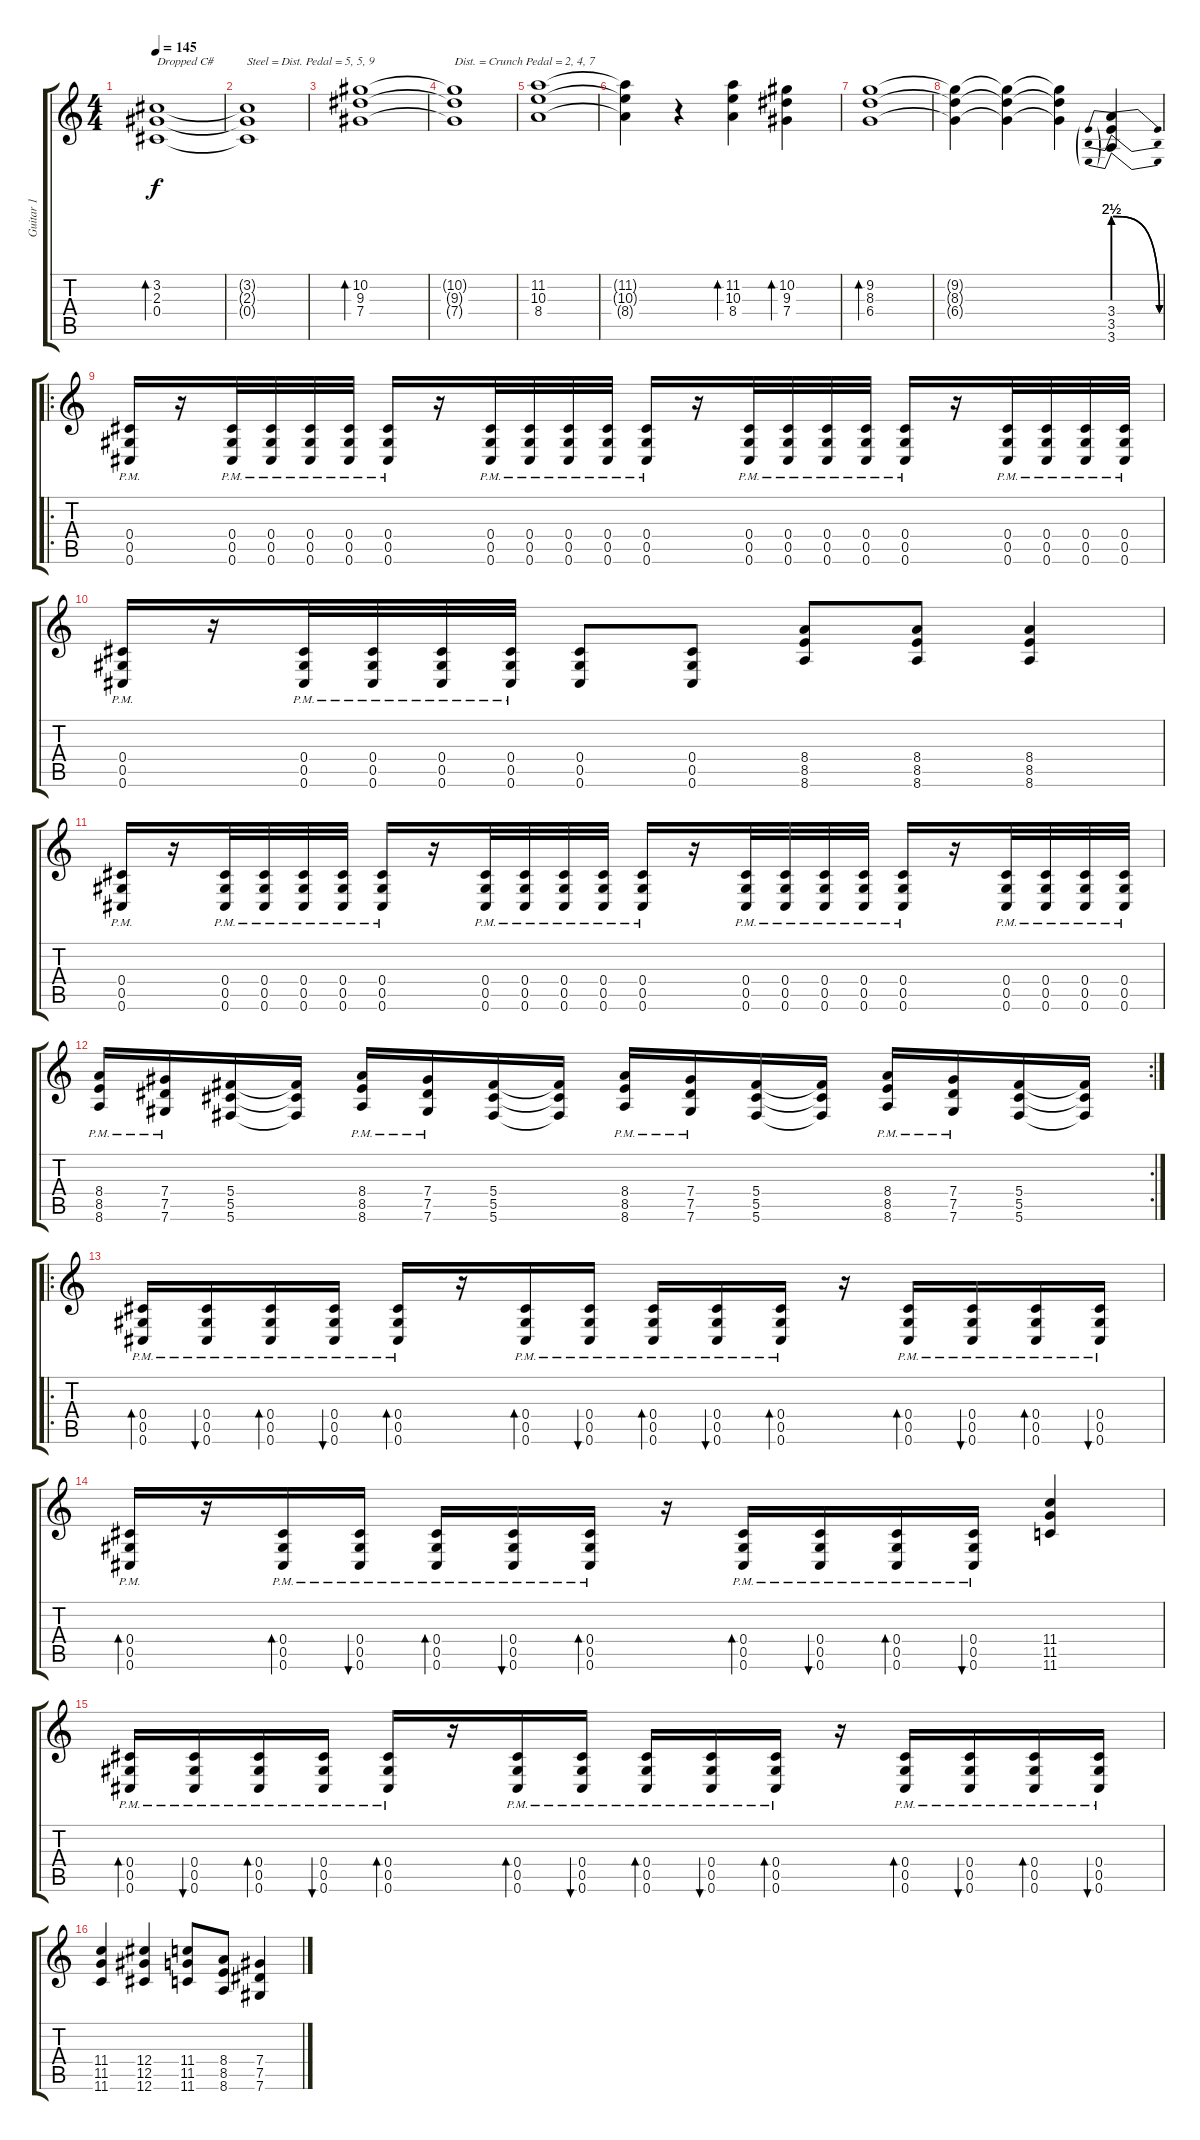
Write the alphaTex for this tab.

\track ("Guitar 1" "Guitar 1") {instrument acousticguitarsteel}
\staff {score tabs}
\tuning (Eb4 Bb3 Gb3 Db3 Ab2 Db2) {hide}
\ts (4 4)
\tempo 145
\clef g2
\ks c
(3.2 2.3 0.4).1{bd 240 txt "Dropped C#" dy f instrument acousticguitarsteel} |
(3.2{t} 2.3{t} 0.4{t}).1{txt "Steel = Dist. Pedal = 5, 5, 9"} |
(10.2 9.3 7.4).1{bd 120} |
(10.2{t} 9.3{t} 7.4{t}).1{txt "Dist. = Crunch Pedal = 2, 4, 7"} |
(11.2 10.3 8.4).1 |
(11.2{t} 10.3{t} 8.4{t}).4 r.4 (11.2 10.3 8.4).4{bd 120} (10.2 9.3 7.4).4{bd 120} |
(9.2 8.3 6.4).1{bd 120} |
(9.2{t} 8.3{t} 6.4{t}).4 (9.2{t} 8.3{t} 6.4{t}).4 (9.2{t} 8.3{t} 6.4{t}).4 (3.4{be (prebendrelease 0 10 60 0)} 3.5{be (prebendrelease 0 10 60 0)} 3.6{be (prebendrelease 0 10 60 0)}).4{instrument distortionguitar} |
\ro
(0.4{pm} 0.5{pm} 0.6{pm}).16 r.16 (0.4{pm} 0.5{pm} 0.6{pm}).32 (0.4{pm} 0.5{pm} 0.6{pm}).32 (0.4{pm} 0.5{pm} 0.6{pm}).32 (0.4{pm} 0.5{pm} 0.6{pm}).32 (0.4{pm} 0.5{pm} 0.6{pm}).16 r.16 (0.4{pm} 0.5{pm} 0.6{pm}).32 (0.4{pm} 0.5{pm} 0.6{pm}).32 (0.4{pm} 0.5{pm} 0.6{pm}).32 (0.4{pm} 0.5{pm} 0.6{pm}).32 (0.4{pm} 0.5{pm} 0.6{pm}).16 r.16 (0.4{pm} 0.5{pm} 0.6{pm}).32 (0.4{pm} 0.5{pm} 0.6{pm}).32 (0.4{pm} 0.5{pm} 0.6{pm}).32 (0.4{pm} 0.5{pm} 0.6{pm}).32 (0.4{pm} 0.5{pm} 0.6{pm}).16 r.16 (0.4{pm} 0.5{pm} 0.6{pm}).32 (0.4{pm} 0.5{pm} 0.6{pm}).32 (0.4{pm} 0.5{pm} 0.6{pm}).32 (0.4{pm} 0.5{pm} 0.6{pm}).32 |
(0.4{pm} 0.5{pm} 0.6{pm}).16 r.16 (0.4{pm} 0.5{pm} 0.6{pm}).32 (0.4{pm} 0.5{pm} 0.6{pm}).32 (0.4{pm} 0.5{pm} 0.6{pm}).32 (0.4{pm} 0.5{pm} 0.6{pm}).32 (0.4 0.5 0.6).8 (0.4 0.5 0.6).8 (8.4 8.5 8.6).8 (8.4 8.5 8.6).8 (8.4 8.5 8.6).4 |
(0.4{pm} 0.5{pm} 0.6{pm}).16 r.16 (0.4{pm} 0.5{pm} 0.6{pm}).32 (0.4{pm} 0.5{pm} 0.6{pm}).32 (0.4{pm} 0.5{pm} 0.6{pm}).32 (0.4{pm} 0.5{pm} 0.6{pm}).32 (0.4{pm} 0.5{pm} 0.6{pm}).16 r.16 (0.4{pm} 0.5{pm} 0.6{pm}).32 (0.4{pm} 0.5{pm} 0.6{pm}).32 (0.4{pm} 0.5{pm} 0.6{pm}).32 (0.4{pm} 0.5{pm} 0.6{pm}).32 (0.4{pm} 0.5{pm} 0.6{pm}).16 r.16 (0.4{pm} 0.5{pm} 0.6{pm}).32 (0.4{pm} 0.5{pm} 0.6{pm}).32 (0.4{pm} 0.5{pm} 0.6{pm}).32 (0.4{pm} 0.5{pm} 0.6{pm}).32 (0.4{pm} 0.5{pm} 0.6{pm}).16 r.16 (0.4{pm} 0.5{pm} 0.6{pm}).32 (0.4{pm} 0.5{pm} 0.6{pm}).32 (0.4{pm} 0.5{pm} 0.6{pm}).32 (0.4{pm} 0.5{pm} 0.6{pm}).32 |
\rc 2
(8.4{pm} 8.5{pm} 8.6{pm}).16 (7.4{pm} 7.5{pm} 7.6{pm}).16 (5.4 5.5 5.6).16 (5.4{t} 5.5{t} 5.6{t}).16 (8.4{pm} 8.5{pm} 8.6{pm}).16 (7.4{pm} 7.5{pm} 7.6{pm}).16 (5.4 5.5 5.6).16 (5.4{t} 5.5{t} 5.6{t}).16 (8.4{pm} 8.5{pm} 8.6{pm}).16 (7.4{pm} 7.5{pm} 7.6{pm}).16 (5.4 5.5 5.6).16 (5.4{t} 5.5{t} 5.6{t}).16 (8.4{pm} 8.5{pm} 8.6{pm}).16 (7.4{pm} 7.5{pm} 7.6{pm}).16 (5.4 5.5 5.6).16 (5.4{t} 5.5{t} 5.6{t}).16 |
\ro
(0.4{pm} 0.5{pm} 0.6{pm}).16{bd 60} (0.4{pm} 0.5{pm} 0.6{pm}).16{bu 60} (0.4{pm} 0.5{pm} 0.6{pm}).16{bd 60} (0.4{pm} 0.5{pm} 0.6{pm}).16{bu 60} (0.4{pm} 0.5{pm} 0.6{pm}).16{bd 60} r.16 (0.4{pm} 0.5{pm} 0.6{pm}).16{bd 60} (0.4{pm} 0.5{pm} 0.6{pm}).16{bu 60} (0.4{pm} 0.5{pm} 0.6{pm}).16{bd 60} (0.4{pm} 0.5{pm} 0.6{pm}).16{bu 60} (0.4 0.5{pm} 0.6{pm}).16{bd 60} r.16 (0.4{pm} 0.5{pm} 0.6{pm}).16{bd 60} (0.4{pm} 0.5{pm} 0.6{pm}).16{bu 60} (0.4{pm} 0.5{pm} 0.6{pm}).16{bd 60} (0.4{pm} 0.5{pm} 0.6).16{bu 60} |
(0.4{pm} 0.5{pm} 0.6{pm}).16{bd 60} r.16 (0.4{pm} 0.5{pm} 0.6{pm}).16{bd 60} (0.4{pm} 0.5{pm} 0.6{pm}).16{bu 60} (0.4{pm} 0.5{pm} 0.6{pm}).16{bd 60} (0.4{pm} 0.5{pm} 0.6{pm}).16{bu 60} (0.4{pm} 0.5{pm} 0.6{pm}).16{bd 60} r.16 (0.4{pm} 0.5{pm} 0.6{pm}).16{bd 60} (0.4{pm} 0.5{pm} 0.6{pm}).16{bu 60} (0.4{pm} 0.5{pm} 0.6{pm}).16{bd 60} (0.4{pm} 0.5{pm} 0.6{pm}).16{bu 60} (11.4 11.5 11.6).4 |
(0.4{pm} 0.5{pm} 0.6{pm}).16{bd 60} (0.4{pm} 0.5{pm} 0.6{pm}).16{bu 60} (0.4{pm} 0.5{pm} 0.6{pm}).16{bd 60} (0.4{pm} 0.5{pm} 0.6{pm}).16{bu 60} (0.4{pm} 0.5{pm} 0.6{pm}).16{bd 60} r.16 (0.4{pm} 0.5{pm} 0.6{pm}).16{bd 60} (0.4{pm} 0.5{pm} 0.6{pm}).16{bu 60} (0.4{pm} 0.5{pm} 0.6{pm}).16{bd 60} (0.4{pm} 0.5{pm} 0.6{pm}).16{bu 60} (0.4 0.5{pm} 0.6{pm}).16{bd 60} r.16 (0.4{pm} 0.5{pm} 0.6{pm}).16{bd 60} (0.4{pm} 0.5{pm} 0.6{pm}).16{bu 60} (0.4{pm} 0.5{pm} 0.6{pm}).16{bd 60} (0.4{pm} 0.5{pm} 0.6).16{bu 60} |
(11.4 11.5 11.6).4 (12.4 12.5 12.6).4 (11.4 11.5 11.6).8 (8.4 8.5 8.6).8 (7.4 7.5 7.6).4
